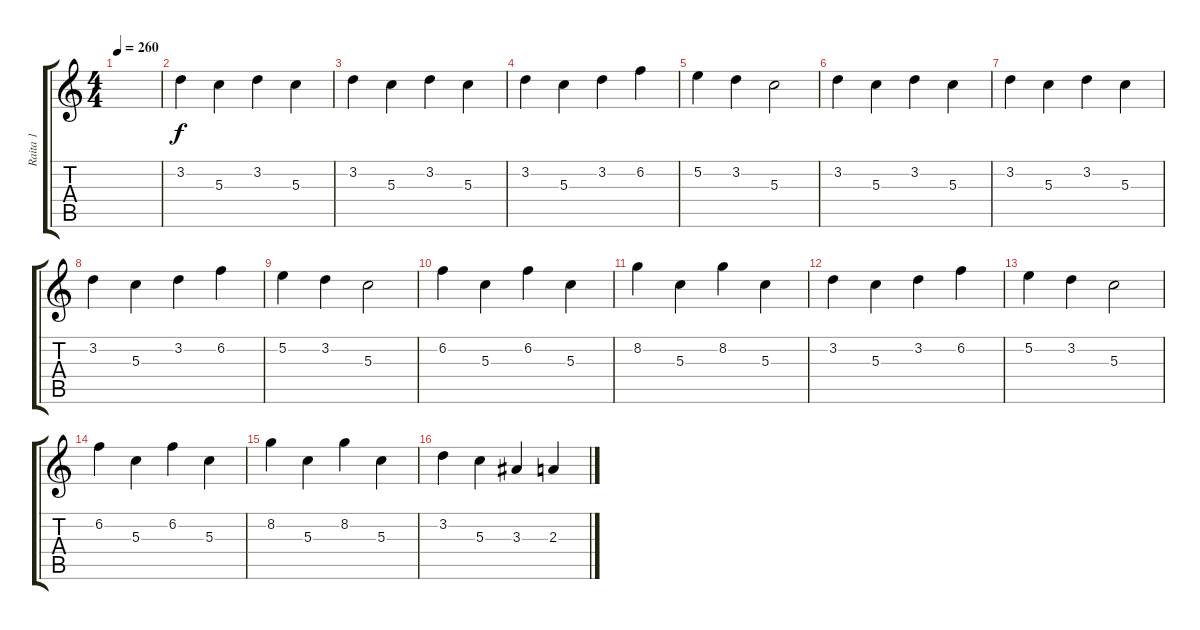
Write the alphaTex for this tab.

\track ("Raita 1" "Raita 1") {instrument acousticguitarsteel}
\staff {score tabs}
\tuning (E4 B3 G3 D3 A2 D2) {hide}
\ts (4 4)
\tempo 260
\clef g2
\ks c
|
3.2.4 5.3.4 3.2.4 5.3.4 |
3.2.4 5.3.4 3.2.4 5.3.4 |
3.2.4 5.3.4 3.2.4 6.2.4 |
5.2.4 3.2.4 5.3.2 |
3.2.4 5.3.4 3.2.4 5.3.4 |
3.2.4 5.3.4 3.2.4 5.3.4 |
3.2.4 5.3.4 3.2.4 6.2.4 |
5.2.4 3.2.4 5.3.2 |
6.2.4 5.3.4 6.2.4 5.3.4 |
8.2.4 5.3.4 8.2.4 5.3.4 |
3.2.4 5.3.4 3.2.4 6.2.4 |
5.2.4 3.2.4 5.3.2 |
6.2.4 5.3.4 6.2.4 5.3.4 |
8.2.4 5.3.4 8.2.4 5.3.4 |
3.2.4 5.3.4 3.3.4 2.3.4
